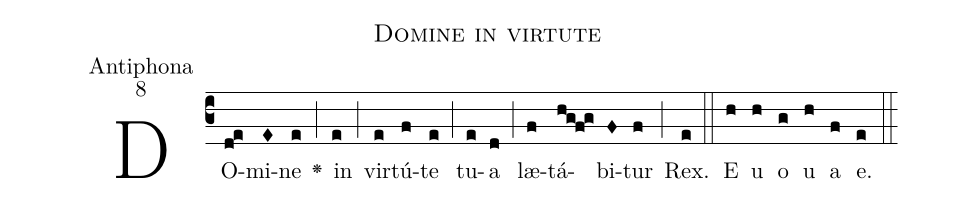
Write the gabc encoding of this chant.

name:Domine in virtute;
office-part:Antiphona;
mode:8;
%%
(c3) DO(d!e)mi(E)ne(e) <v>\greheightstar</v>(;) in(e) (;) vir(e)tú(f)te(e) (;) tu(e)a(d) (;) læ(f)tá(h!g!f!g)bi(F)tur(f) (;) Rex.(e) (::) E(h) u(h) o(g) u(h) a(f) e.(e) (::)
